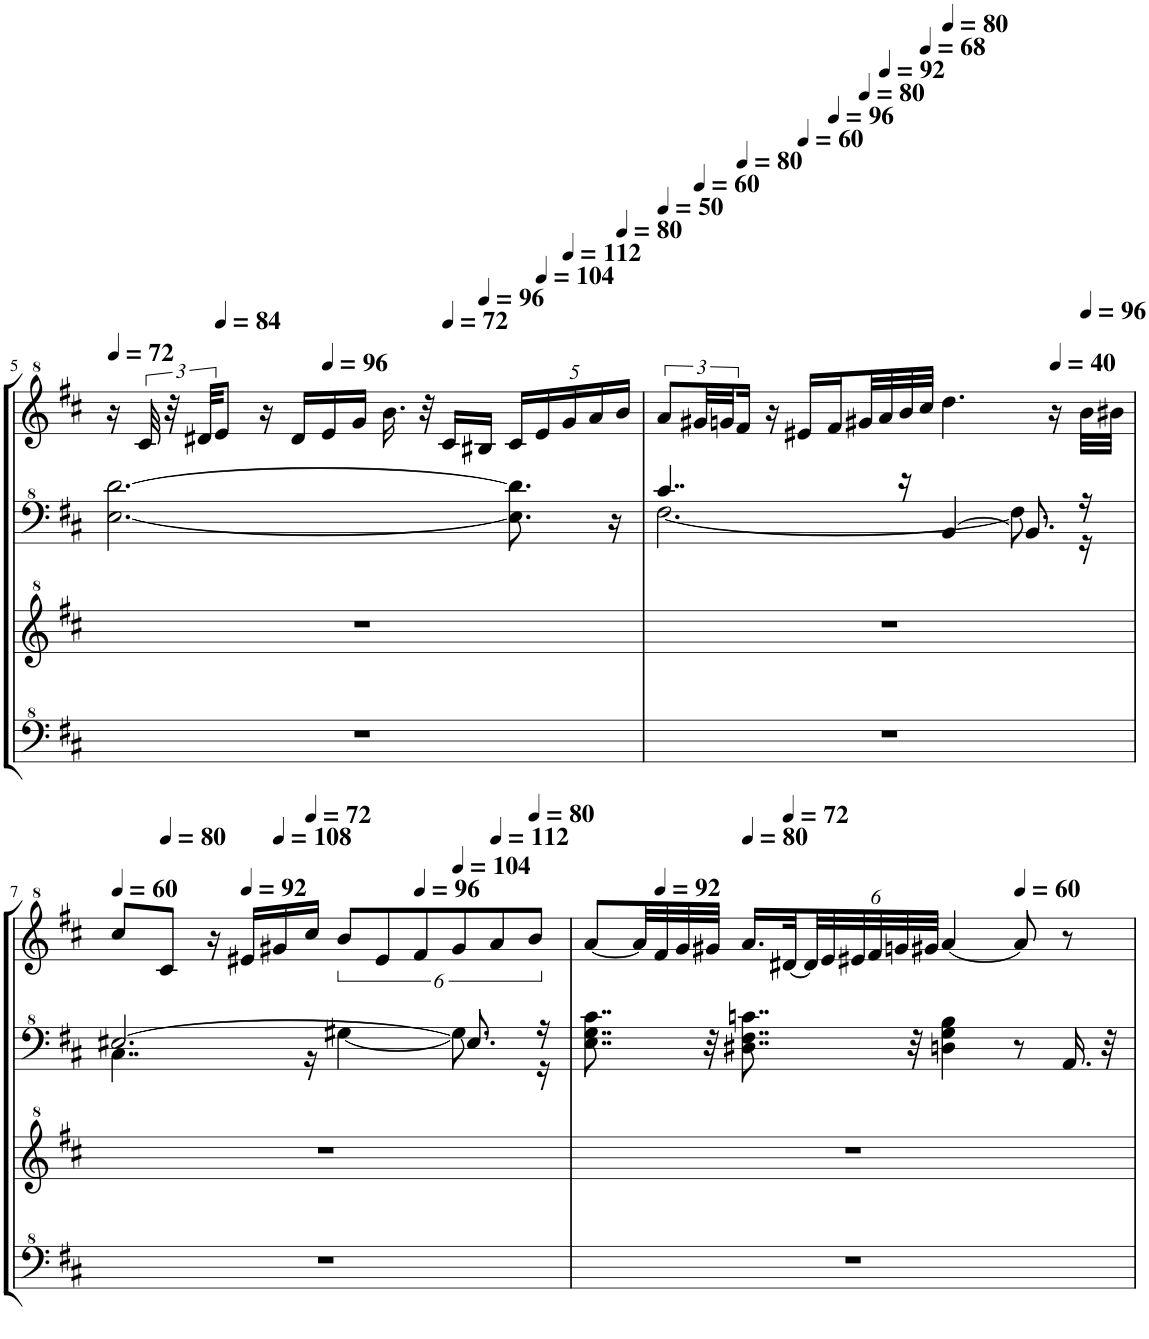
**kern	**kern
*part1	*part1
*staff2	*staff1
*I"Model III	*
!!LO:PB:g=z
*clefF^4	*clefG^2
*k[f#c#]	*k[f#c#]
*M4/4	*M4/4
*MM72	*MM72
=5	=5
[2.e\ [2.dd\	16r
.	48cc#/
.	48r
.	48dd#X/KKL
*	*MM84
.	8ee/J
.	16r
.	16dd#/LL
*	*MM96
.	16ee/
.	16gg/JJ
.	16.bb\
.	32r
*	*MM72
.	16cc#/LL
*	*MM96
.	16b#X/JJ
*	*Xbrackettup
8.e\] 8.dd\]	20cc#/LL
*	*MM104
.	20ee/
*	*MM112
.	20gg/
.	20aa/
16r	.
*	*MM80
.	20bb/JJ
=6	=6
*^	*
*	*	*brackettup
*v	*v	*
*	*MM50
*^	*
4..cc#/	[2.f#\	12aa/L
*	*	*MM60
.	.	48gg#X/LL
.	.	48ggn/J
*	*	*MM80
.	.	16ff#/JJ
.	.	16r
*	*	*MM60
.	.	16ee#X/LL
*	*	*MM96
.	.	16ff#/
*	*	*MM80
.	.	32gg#X/L
*	*	*MM92
.	.	32aa/
16r	.	32bb/
*	*	*MM68
.	.	32ccc#/JJJ
*	*	*MM80
[4B/	.	4.ddd\
8.B/]	8.f#\]	.
*	*	*MM40
.	.	16r
*	*	*MM96
16r	16r	32bb\LLL
.	.	32bb#X\JJJ
!!LO:LB:g=z
=7	=7	=7
*	*	*MM60
[2.e#X/	4..c#\	8ccc#/L
*	*	*MM80
.	.	8cc#/J
.	.	16r
*	*	*MM92
.	.	16ee#X/LL
*	*	*MM108
.	.	16gg#X/
*	*	*MM72
.	16r	16ccc#/JJ
.	[4g#X\	12bb/L
.	.	12ee#/
*	*	*MM96
.	.	12ff#/
*	*	*MM104
8.e#/]	8.g#\]	12gg#/
*	*	*MM112
.	.	12aa/
*	*	*MM80
.	.	12bb/J
16r	16r	.
*v	*v	*
=8	=8
8..e\ 8..g\ 8..cc#\	[8aa/L
.	32aa/LL]
*	*MM92
.	32ff#/
.	32gg/
32r	32gg#X/JJJ
*	*MM80
8..d#X\ 8..f#\ 8..ccn\	16.aa/LL
*	*MM72
.	[32dd#X/L
*	*Xbrackettup
.	48dd#/]
.	48ee/
.	48ee#X/
.	48ff#/
.	48ggn/
32r	.
.	48gg#X/JJJ
4dn\ 4g\ 4b\	[4aa/
*	*MM60
8r	8aa/]
16.A/	8r
32r	.
=	=
*-	*-
